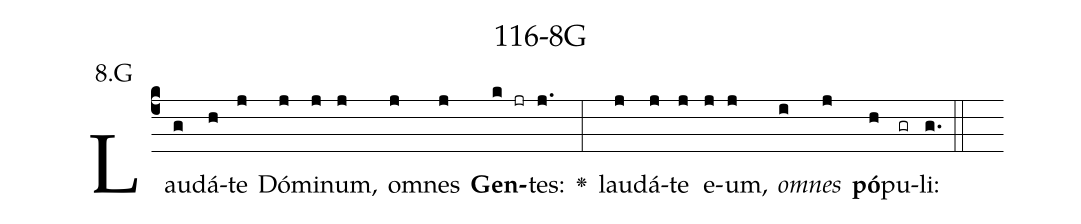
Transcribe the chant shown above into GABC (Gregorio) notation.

name: 116-8G;
annotation: 8.G;
%%
(c4)Lau(g)dá(h)te(j) Dó(j)mi(j)num,(j) om(j)nes(j) <b>Gen</b>(k jr)tes:(j.) <v>\greheightstar</v>(:) lau(j)dá(j)te(j) e(j)um,(j) <i>om</i>(i)<i>nes</i>(j) <b>pó</b>(h)pu(gr)li:(g.) (::)


%E(j) u(j) o(i) u(j) a(h) e.(g.) (::)
